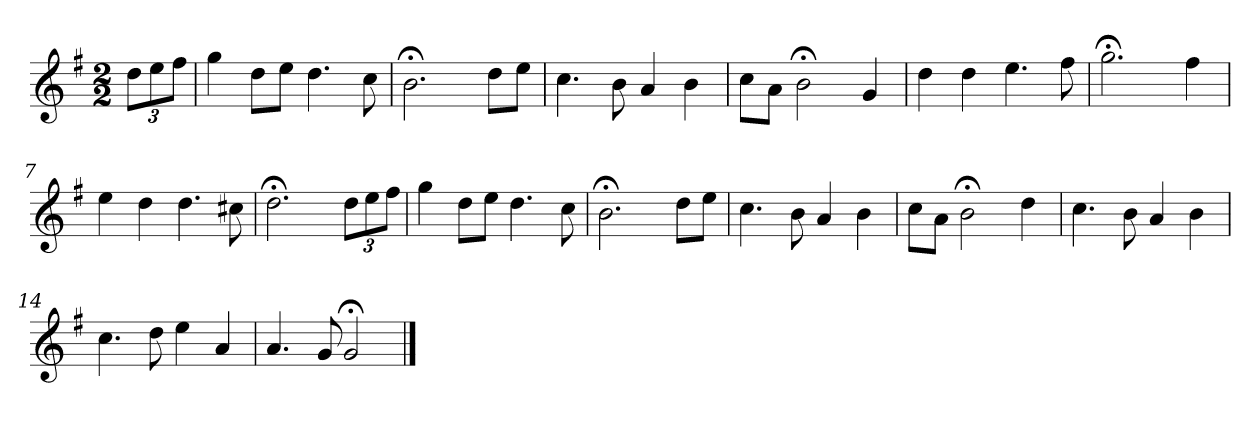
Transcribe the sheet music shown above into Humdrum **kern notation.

**kern
*part1
*staff1
*k[f#]
*G:
*M2/2
*MM120
=
12ddL
12ee
12ff#J
=1
4gg
8ddL
8eeJ
4.dd
8cc
=2
2.b;<
8ddL
8eeJ
=3
4.cc
8b
4a
4b
=4
8ccL
8aJ
2b;<
4g
=5
4dd
4dd
4.ee
8ff#
=6
2.gg;<
4ff#
=7
4ee
4dd
4.dd
8cc#X
=8
2.dd;<
12ddL
12ee
12ff#J
=9
4gg
8ddL
8eeJ
4.dd
8cc
=10
2.b;<
8ddL
8eeJ
=11
4.cc
8b
4a
4b
=12
8ccL
8aJ
2b;<
4dd
=13
4.cc
8b
4a
4b
=14
4.cc
8dd
4ee
4a
=15
4.a
8g
2g;<
==
*-
